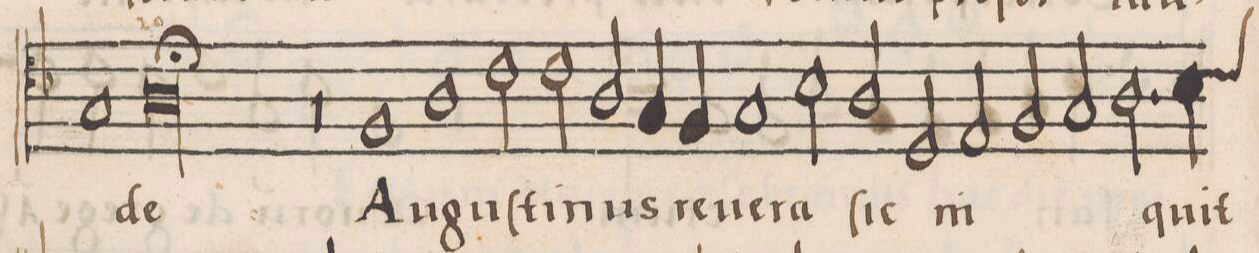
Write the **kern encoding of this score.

**kern	**text	**text
*I"ALTVS	*	*
*clefC4	*	*
*k[b-]	*	*
*met(C)	*	*
*M2/1	*	*
1G	.	.
1A;l	-de	.
=49-	=49-	=49-
0r	.	.
=50-	=50-	=50-
1F	Au-	.
1A	-guſ-	.
=51-	=51-	=51-
2c\	-ti-	.
2c\	-nus	.
2A/	.	.
4G/	.	.
4F/	re-	.
=52-	=52-	=52-
1G	-ue-	.
2B-\	-ra	.
2A/	ſic	.
=53-	=53-	=53-
2D/	in-	.
2E/	.	.
2F/	.	.
2G/	.	.
=54-	=54-	=54-
2.A\	-quit	.
*custos:c	*	*
4B-\	.	.
*-	*-	*-
